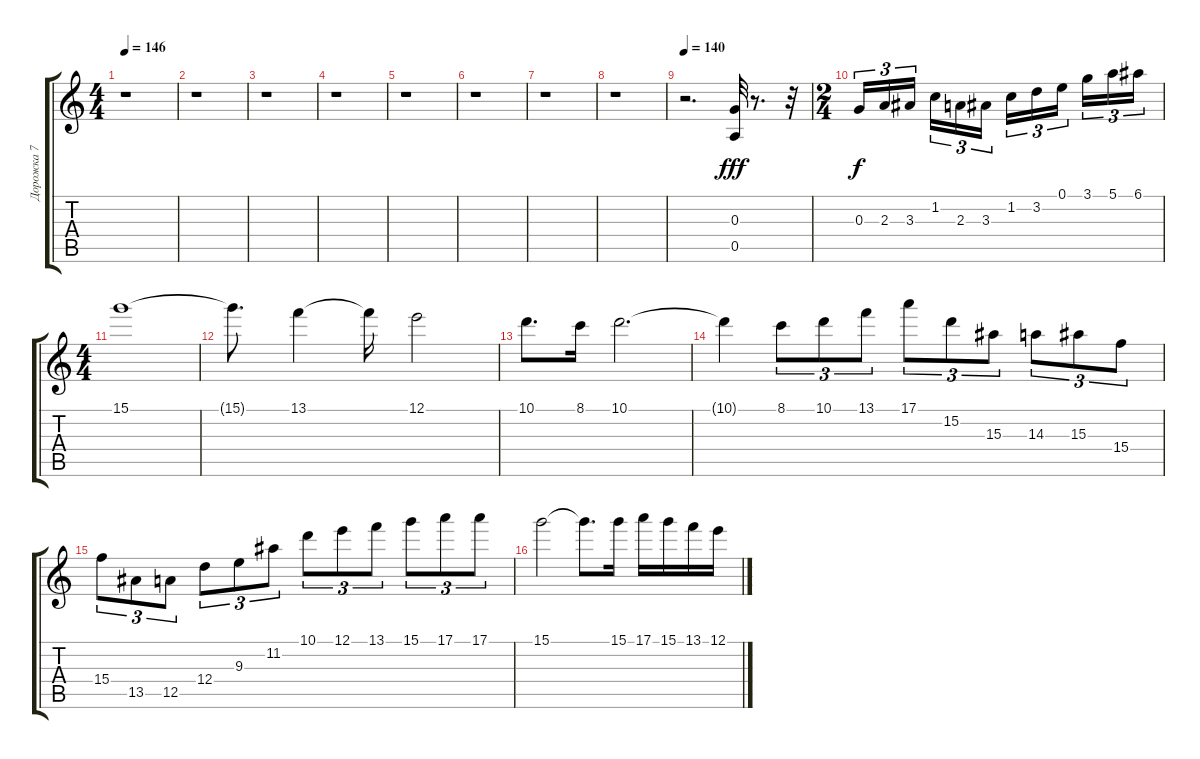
\track ("Дорожка 7" "Дорожка 7") {instrument overdrivenguitar}
\staff {score tabs}
\tuning (E4 B3 G3 D3 A2 E2) {hide}
\ts (4 4)
\tempo 146
\clef g2
\ks c
r.1{dy fff} |
r.1 |
r.1 |
r.1 |
r.1 |
r.1 |
r.1 |
r.1 |
\tempo 140
r.2{d} (0.3 0.5).32 r.8{d} r.32 |
\ts (2 4)
0.3.16{tu (3 2) dy f} 2.3.16{tu (3 2)} 3.3.16{tu (3 2)} 1.2.16{tu (3 2)} 2.3.16{tu (3 2)} 3.3.16{tu (3 2)} 1.2.16{tu (3 2)} 3.2.16{tu (3 2)} 0.1.16{tu (3 2)} 3.1.16{tu (3 2)} 5.1.16{tu (3 2)} 6.1.16{tu (3 2)} |
\ts (4 4)
15.1.1 |
15.1{t}.8{d} 13.1.4 13.1{t}.16 12.1.2 |
10.1.8{d} 8.1.16 10.1.2{d} |
10.1{t}.4 8.1.8{tu (3 2)} 10.1.8{tu (3 2)} 13.1.8{tu (3 2)} 17.1.8{tu (3 2)} 15.2.8{tu (3 2)} 15.3.8{tu (3 2)} 14.3.8{tu (3 2)} 15.3.8{tu (3 2)} 15.4.8{tu (3 2)} |
15.4.8{tu (3 2)} 13.5.8{tu (3 2)} 12.5.8{tu (3 2)} 12.4.8{tu (3 2)} 9.3.8{tu (3 2)} 11.2.8{tu (3 2)} 10.1.8{tu (3 2)} 12.1.8{tu (3 2)} 13.1.8{tu (3 2)} 15.1.8{tu (3 2)} 17.1.8{tu (3 2)} 17.1.8{tu (3 2)} |
15.1.2 15.1{t}.8{d} 15.1.16 17.1.16 15.1.16 13.1.16 12.1.16
